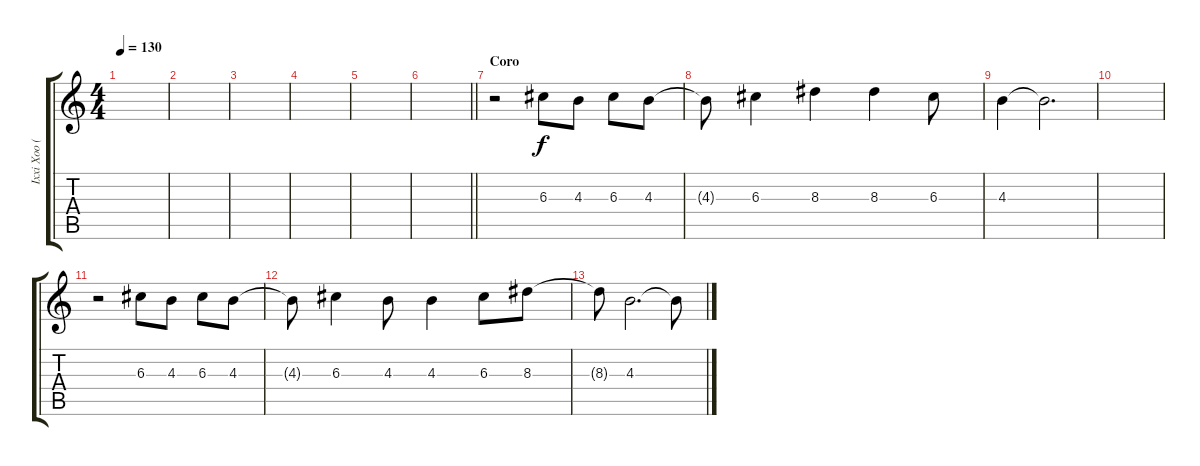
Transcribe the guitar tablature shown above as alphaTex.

\track ("Ixxi Xoo (voz)" "Ixxi Xoo (") {instrument acousticguitarsteel}
\staff {score tabs}
\tuning (E4 B3 G3 D3 A2 E2) {hide}
\ts (4 4)
\tempo 130
\clef g2
\ks c
|
|
|
|
|
\barLineRight lightlight
|
\section ("" "Coro")
r.2 6.3.8 4.3.8 6.3.8 4.3.8 |
4.3{t}.8 6.3.4 8.3.4 8.3.4 6.3.8 |
4.3.4 4.3{t}.2{d} |
|
r.2 6.3.8 4.3.8 6.3.8 4.3.8 |
4.3{t}.8 6.3.4 4.3.8 4.3.4 6.3.8 8.3.8 |
8.3{t}.8 4.3.2{d} 4.3{t}.8
